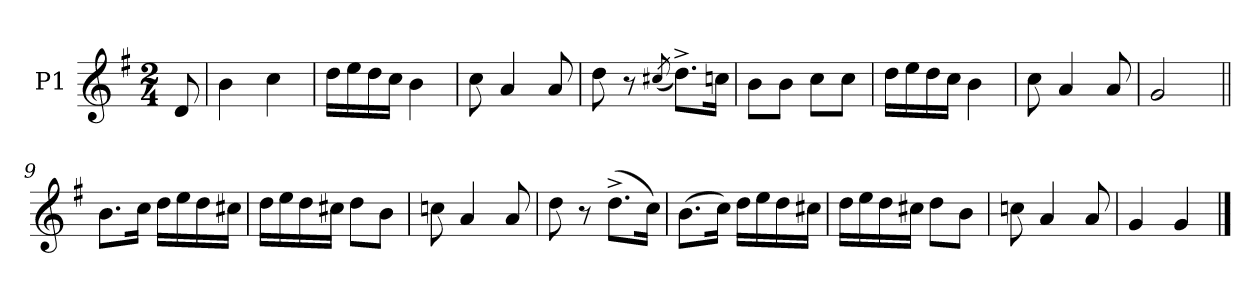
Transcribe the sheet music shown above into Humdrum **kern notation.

**kern
*part1
*staff1
*I"P1
*clefG2
*k[f#]
*G:
*M2/4
=
8d
=1
4b
4cc
=2
16ddLL
16ee
16dd
16ccJJ
4b
=3
8cc
4a
8a
=4
8dd
8r
(8qcc#X/
8.dd^L)
16ccnJk
=5
8bL
8bJ
8ccL
8ccJ
=6
16ddLL
16ee
16dd
16ccJJ
4b
=7
8cc
4a
8a
=8
2g
=9||
8.bL
16ccJk
16ddLL
16ee
16dd
16cc#XJJ
=10
16ddLL
16ee
16dd
16cc#XJJ
8ddL
8bJ
=11
8ccn
4a
8a
=12
8dd
8r
(8.dd^L
16ccJk)
=13
(8.bL
16ccJk)
16ddLL
16ee
16dd
16cc#XJJ
=14
16ddLL
16ee
16dd
16cc#XJJ
8ddL
8bJ
=15
8ccn
4a
8a
=16
4g
4g
==
*-
